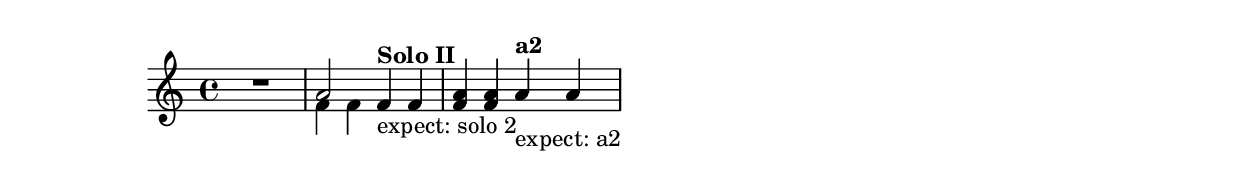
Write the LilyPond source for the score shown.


\header {
    texidoc ="The new part combiner detects a2, solo1 and solo2, and prints i
texts accordingly.

"

    
    }


\version "2.3.22"

\layout { raggedright= ##t }

vone =  \relative a' { R1 a2    r4 r a a a a }
vtwo =  \relative a' { R1 f4 f4 f4 f f f a a  }
comm = { s1 s2 s4_"expect: solo 2" s4 s2 s4_"expect: a2" s4 }
\new Staff <<
    \partcombine \vone \vtwo
    \comm
>>
 
